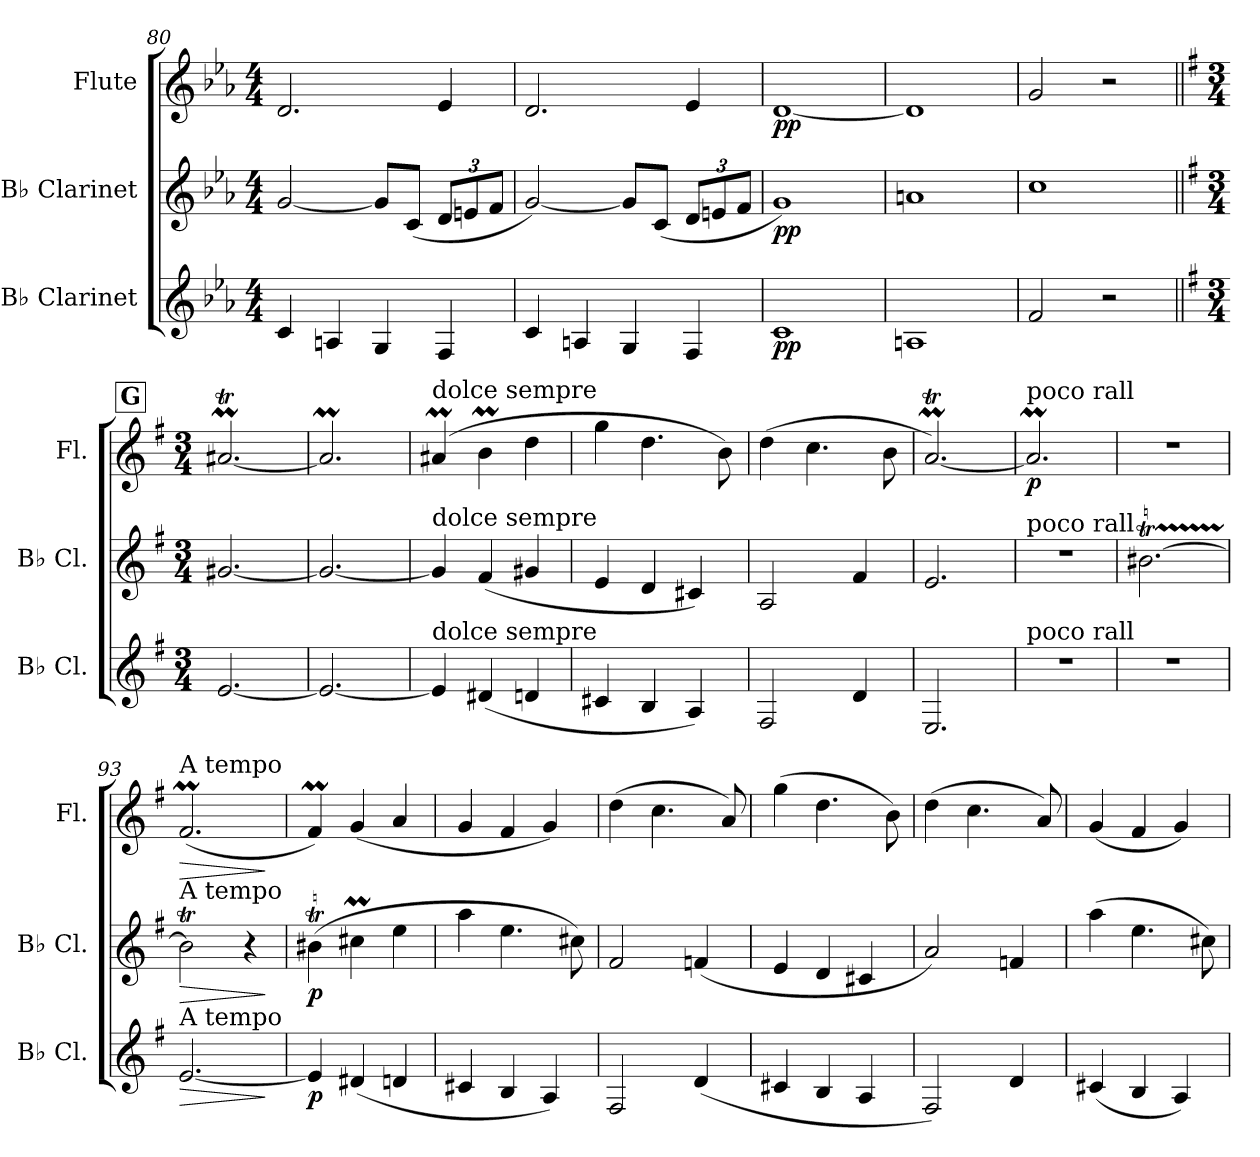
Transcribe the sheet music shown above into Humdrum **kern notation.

**kern	**dynam	**kern	**dynam	**kern	**dynam
*part3	*part3	*part2	*part2	*part1	*part1
*staff3	*staff3	*staff2	*staff2	*staff1	*staff1
*I"B♭ Clarinet	*	*I"B♭ Clarinet	*	*I"Flute	*
*I'B♭ Cl.	*	*I'B♭ Cl.	*	*I'Fl.	*
*clefG2	*	*clefG2	*	*clefG2	*
*ITrd1c2	*	*ITrd1c2	*	*	*
*k[b-e-a-d-g-]	*	*k[b-e-a-d-g-]	*	*k[b-e-a-]	*
*M4/4	*	*M4/4	*	*M4/4	*
=80	=80	=80	=80	=80	=80
4B-/	.	[2f/	.	2.d/	.
4Gn/	.	.	.	.	.
4F/	.	8f/L]	.	.	.
.	.	(<8B-/J	.	.	.
*	*	*Xbrackettup	*	*	*
4E-/	.	12c/L	.	4e-/	.
.	.	12dn/	.	.	.
.	.	12e-/J	.	.	.
=81	=81	=81	=81	=81	=81
4B-/	.	[2f/)	.	2.d/	.
4Gn/	.	.	.	.	.
4F/	.	8f/L]	.	.	.
.	.	(<8B-/J	.	.	.
4E-/	.	12c/L	.	4e-/	.
.	.	12dn/	.	.	.
.	.	12e-/J	.	.	.
=82	=82	=82	=82	=82	=82
!	!LO:DY:b	!	!LO:DY:b	!	!LO:DY:b
1B-	pp	1f)	pp	[1d	pp
=83	=83	=83	=83	=83	=83
1Gn	.	1gn	.	1d]	.
=84	=84	=84	=84	=84	=84
2e-/	.	1b-	.	2g/	.
2r	.	.	.	2r	.
!!LO:PB:g=z
!!LO:REH:place=s1:a:B:fs=14:t=G
=85||	=85||	=85||	=85||	=85||	=85||
*k[b-]	*	*k[b-]	*	*k[f#]	*
*M3/4	*	*M3/4	*	*M3/4	*
[2.d/	.	[2.f#X/	.	[2.a#Xtm/	.
=86	=86	=86	=86	=86	=86
2.d/_	.	2.f#/_	.	2.a#m/]	.
=87	=87	=87	=87	=87	=87
!	!	!	!	!LO:TX:a:t=dolce sempre	!
!	!	!LO:TX:a:t=dolce sempre	!	!	!
!LO:TX:a:t=dolce sempre	!	!	!	!	!
4d/]	.	4f#/]	.	(>4a#Xm/	.
(>4c#X/	.	(>4e/	.	4bm\	.
4cn/	.	4f#X/	.	4dd\	.
=88	=88	=88	=88	=88	=88
4Bn/	.	4d/	.	4gg\	.
4A/	.	4c/	.	4.dd\	.
4G/)	.	4Bn/)	.	.	.
.	.	.	.	8b\)	.
=89	=89	=89	=89	=89	=89
2E/	.	2G/	.	(>4dd\	.
.	.	.	.	4.cc\	.
4c/	.	4e/	.	.	.
.	.	.	.	8b\	.
=90	=90	=90	=90	=90	=90
2.D/	.	2.d/	.	[2.aTM/)	.
=91	=91	=91	=91	=91	=91
!	!	!	!	!LO:TX:a:t=poco rall	!
!	!	!LO:TX:a:t=poco rall	!	!	!
!LO:TX:a:t=poco rall	!	!	!	!	!
!	!	!	!	!	!LO:DY:b
2.r	.	2.r	.	2.aM/]	p
=92	=92	=92	=92	=92	=92
2.r	.	[2.a#Xtt\	.	2.r	.
=93	=93	=93	=93	=93	=93
!	!	!	!	!LO:TX:a:t=A tempo	!
!	!	!LO:TX:a:t=A tempo	!	!	!
!LO:TX:a:t=A tempo	!	!	!	!	!
!	!LO:HP:b	!	!LO:HP:b	!	!LO:HP:b
[2.d/	>	2a#t\]	>	(<2.f#m/	>
.	.	4r	.	.	.
.	]	.	]	.	]
=94	=94	=94	=94	=94	=94
!	!LO:DY:b	!	!LO:DY:b	!	!
4d/]	p	(>4a#Xt\	p	4f#m/)	.
(>4c#X/	.	4bnm\	.	(>4g/	.
4cn/	.	4dd\	.	4a/	.
=95	=95	=95	=95	=95	=95
4Bn/	.	4gg\	.	4g/	.
4A/	.	4.dd\	.	4f#/	.
4G/)	.	.	.	4g/)	.
.	.	8bn\)	.	.	.
!!LO:LB:g=z
=96	=96	=96	=96	=96	=96
2E/	.	2e/	.	(>4dd\	.
.	.	.	.	4.cc\	.
(>4c/	.	(>4e-X/	.	.	.
.	.	.	.	8a/)	.
=97	=97	=97	=97	=97	=97
4Bn/	.	4d/	.	(>4gg\	.
4A/	.	4c/	.	4.dd\	.
4G/	.	4Bn/	.	.	.
.	.	.	.	8b\)	.
=98	=98	=98	=98	=98	=98
2E/)	.	2g/)	.	(>4dd\	.
.	.	.	.	4.cc\	.
4c/	.	4e-X/	.	.	.
.	.	.	.	8a/)	.
=99	=99	=99	=99	=99	=99
(<4Bn/	.	(>4gg\	.	(<4g/	.
4A/	.	4.dd\	.	4f#/	.
4G/)	.	.	.	4g/)	.
.	.	8bn\)	.	.	.
=	=	=	=	=	=
*-	*-	*-	*-	*-	*-
